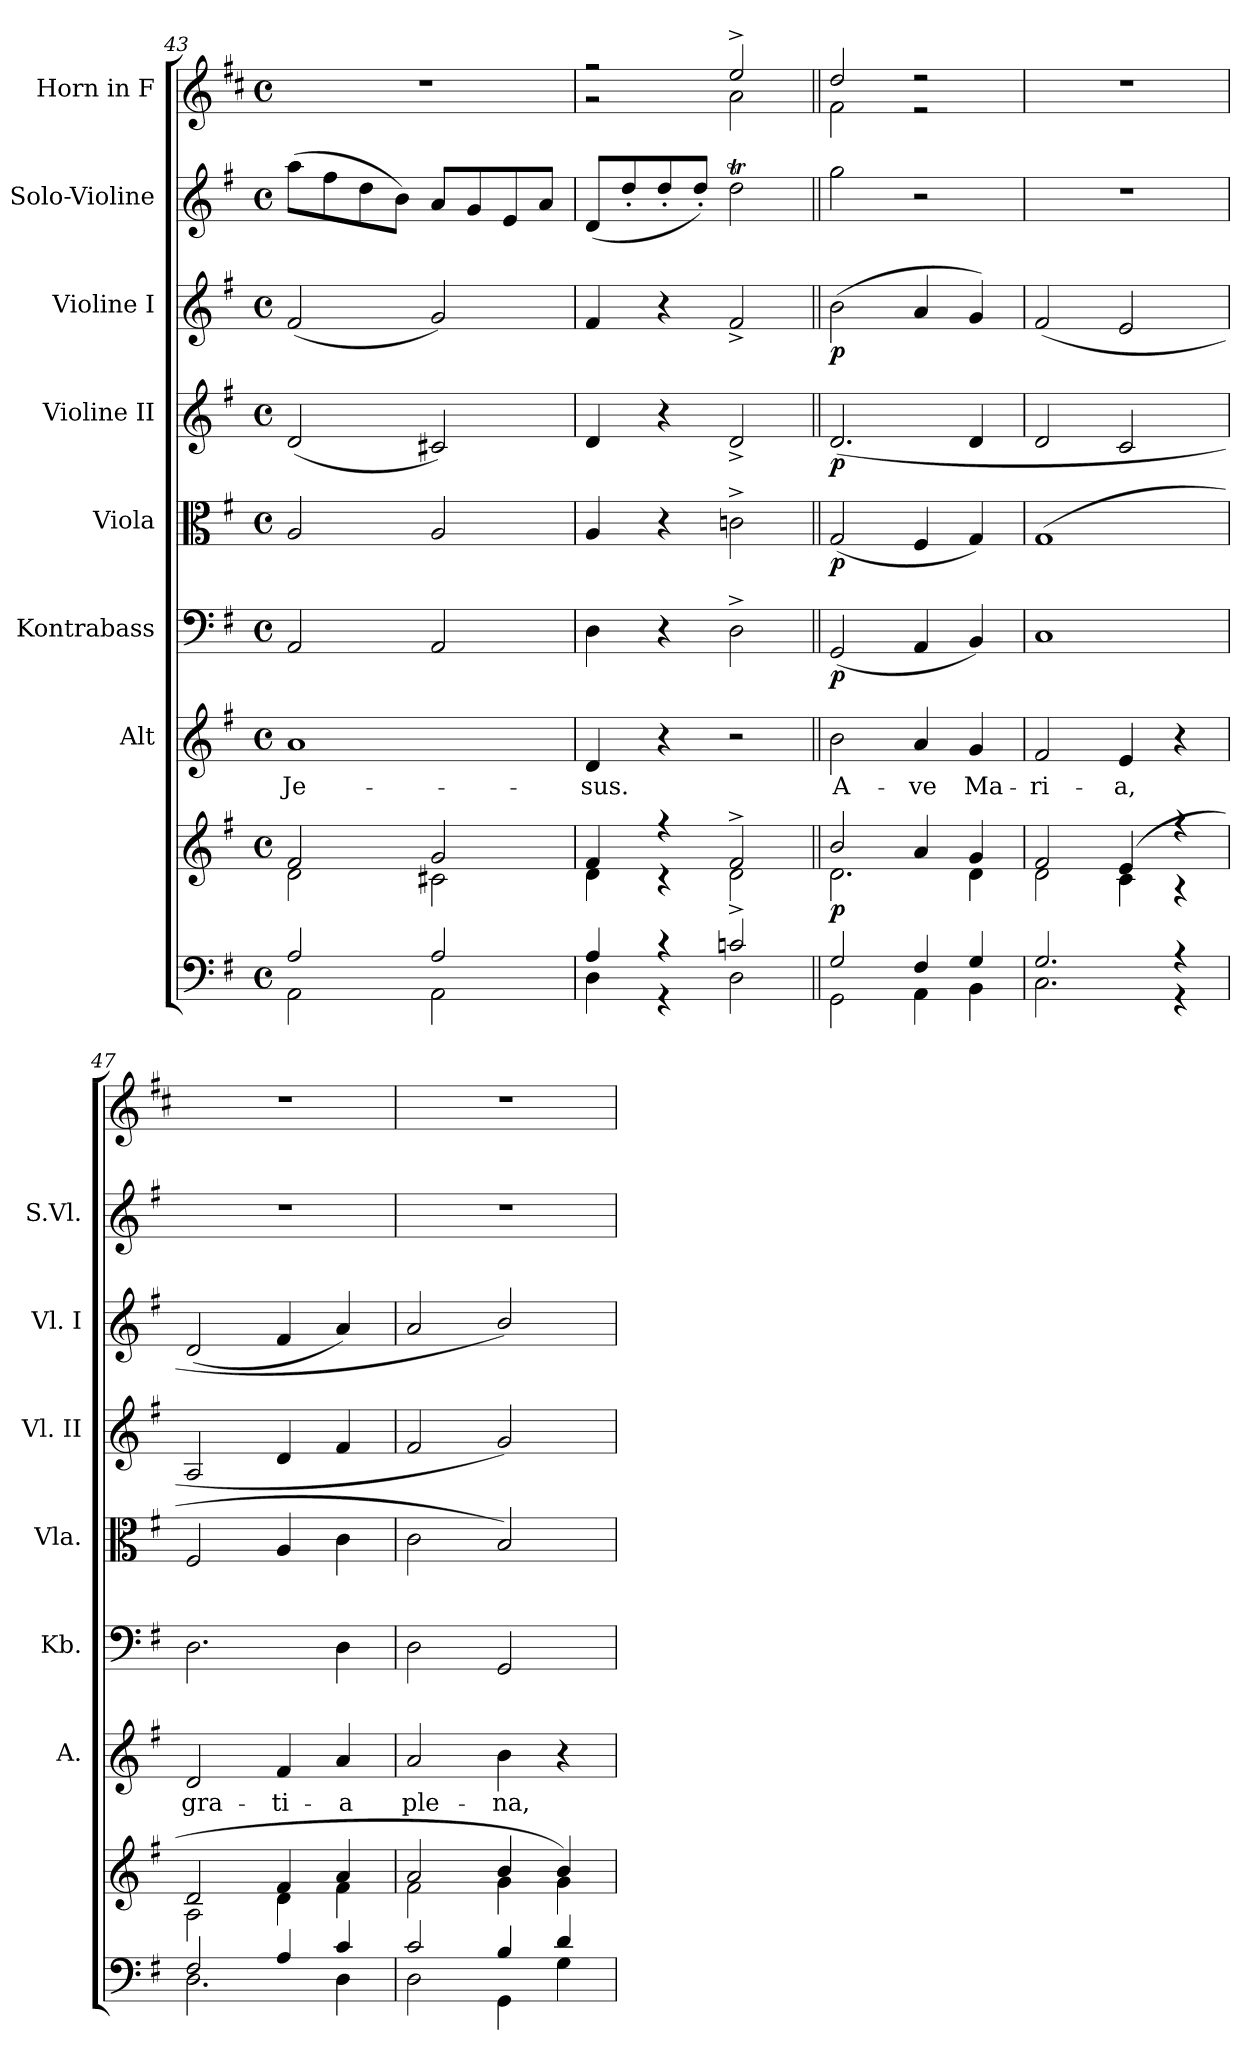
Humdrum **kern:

**kern	**kern	**dynam	**kern	**text	**kern	**dynam	**kern	**dynam	**kern	**dynam	**kern	**dynam	**kern	**kern
*part8	*part8	*part8	*part7	*part7	*part6	*part6	*part5	*part5	*part4	*part4	*part3	*part3	*part2	*part1
*staff9	*staff8	*staff8/9	*staff7	*staff7	*staff6	*staff6	*staff5	*staff5	*staff4	*staff4	*staff3	*staff3	*staff2	*staff1
*	*	*	*I"Alt	*	*I"Kontrabass	*	*I"Viola	*	*I"Violine II	*	*I"Violine I	*	*I"Solo-Violine	*I"Horn in F
*	*	*	*I'A.	*	*I'Kb.	*	*I'Vla.	*	*I'Vl. II	*	*I'Vl. I	*	*I'S.Vl.	*
*clefF4	*clefG2	*	*clefG2	*	*clefF4	*	*clefC3	*	*clefG2	*	*clefG2	*	*clefG2	*clefG2
*	*	*	*	*	*ITrd7c12	*	*	*	*	*	*	*	*	*ITrd4c7
*k[f#]	*k[f#]	*	*k[f#]	*	*k[f#]	*	*k[f#]	*	*k[f#]	*	*k[f#]	*	*k[f#]	*k[f#]
*G:	*G:	*	*G:	*	*G:	*	*G:	*	*G:	*	*G:	*	*G:	*G:
*M4/4	*M4/4	*	*M4/4	*	*M4/4	*	*M4/4	*	*M4/4	*	*M4/4	*	*M4/4	*M4/4
*met(c)	*met(c)	*	*met(c)	*	*met(c)	*	*met(c)	*	*met(c)	*	*met(c)	*	*met(c)	*met(c)
=43	=43	=43	=43	=43	=43	=43	=43	=43	=43	=43	=43	=43	=43	=43
*^	*^	*	*	*	*	*	*	*	*	*	*	*	*	*
!	!	!	!	!	!	!LO:LY:b	!	!	!	!	!	!	!	!	!	!
2A/	2AA\	2f#/	2d\	.	1a	Je-	2AAA/	.	2A/	.	(<2d/	.	(<2f#/	.	(>8aa\L	1r
.	.	.	.	.	.	.	.	.	.	.	.	.	.	.	8ff#\	.
.	.	.	.	.	.	.	.	.	.	.	.	.	.	.	8dd\	.
.	.	.	.	.	.	.	.	.	.	.	.	.	.	.	8b\J)	.
2A/	2AA\	2g/	2c#X\	.	.	.	2AAA/	.	2A/	.	2c#X/)	.	2g/)	.	8a/L	.
.	.	.	.	.	.	.	.	.	.	.	.	.	.	.	8g/	.
.	.	.	.	.	.	.	.	.	.	.	.	.	.	.	8e/	.
.	.	.	.	.	.	.	.	.	.	.	.	.	.	.	8a/J	.
=44	=44	=44	=44	=44	=44	=44	=44	=44	=44	=44	=44	=44	=44	=44	=44	=44
!	!	!	!	!	!	!LO:LY:b	!	!	!	!	!	!	!	!	!	!
*	*	*	*	*	*	*	*	*	*	*	*	*	*	*	*	*^
4A/	4D\	4f#/	4d\	.	4d/	-sus.	4DD\	.	4A/	.	4d/	.	4f#/	.	(<8d/L	2r	2r
.	.	.	.	.	.	.	.	.	.	.	.	.	.	.	8dd'</	.	.
4r	4r	4r	4r	.	4r	.	4r	.	4r	.	4r	.	4r	.	8dd'</	.	.
.	.	.	.	.	.	.	.	.	.	.	.	.	.	.	8dd'</J)	.	.
2cn^</	2D\	2f#^>/	2d\	.	2r	.	2DD^>\	.	2cn^>\	.	2d^</	.	2f#^</	.	2ddT\	2a^>/	2d\
!!LO:PB:g=z	!!
=45||	=45||	=45||	=45||	=45||	=45||	=45||	=45||	=45||	=45||	=45||	=45||	=45||	=45||	=45||	=45||	=45||	=45||
!	!	!	!	!LO:DY:b	!	!LO:LY:b	!	!LO:DY:b	!	!LO:DY:b	!	!LO:DY:b	!	!LO:DY:b	!	!	!
2G/	2GG\	2b/	2.d\	p	2b\	A-	(<2GGG/	p	(<2G/	p	(<2.d/	p	(>2b\	p	2gg\	2g/	2B\
!	!	!	!	!	!	!LO:LY:b	!	!	!	!	!	!	!	!	!	!	!
4F#/	4AA\	4a/	.	.	4a/	-ve	4AAA/	.	4F#/	.	.	.	4a/	.	2r	2r	2r
!	!	!	!	!	!	!LO:LY:b	!	!	!	!	!	!	!	!	!	!	!
4G/	4BB\	4g/	4d\	.	4g/	Ma-	4BBB/)	.	4G/)	.	4d/	.	4g/)	.	.	.	.
*	*	*	*	*	*	*	*	*	*	*	*	*	*	*	*	*v	*v
=46	=46	=46	=46	=46	=46	=46	=46	=46	=46	=46	=46	=46	=46	=46	=46	=46
!	!	!	!	!	!	!LO:LY:b	!	!	!	!	!	!	!	!	!	!
2.G/	2.C\	2f#/	2d\	.	2f#/	-ri-	1CC	.	(>1G	.	2d/	.	(<2f#/	.	1r	1r
!	!	!	!	!	!	!LO:LY:b	!	!	!	!	!	!	!	!	!	!
.	.	(4e/	4c\	.	4e/	-a,	.	.	.	.	2c/	.	2e/	.	.	.
4r	4r	4r	4r	.	4r	.	.	.	.	.	.	.	.	.	.	.
=47	=47	=47	=47	=47	=47	=47	=47	=47	=47	=47	=47	=47	=47	=47	=47	=47
!	!	!	!	!	!	!LO:LY:b	!	!	!	!	!	!	!	!	!	!
2F#/	2.D\	2d/	2A\	.	2d/	gra-	2.DD\	.	2F#/	.	2A/	.	(<2d/	.	1r	1r
!	!	!	!	!	!	!LO:LY:b	!	!	!	!	!	!	!	!	!	!
4A/	.	4f#/	4d\	.	4f#/	-ti-	.	.	4A/	.	4d/	.	4f#/	.	.	.
!	!	!	!	!	!	!LO:LY:b	!	!	!	!	!	!	!	!	!	!
4c/	4D\	4a/	4f#\	.	4a/	-a	4DD\	.	4c\	.	4f#/	.	4a/)	.	.	.
=48	=48	=48	=48	=48	=48	=48	=48	=48	=48	=48	=48	=48	=48	=48	=48	=48
!	!	!	!	!	!	!LO:LY:b	!	!	!	!	!	!	!	!	!	!
2c/	2D\	2a/	2f#\	.	2a/	ple-	2DD\	.	2c\	.	2f#/	.	2a/	.	1r	1r
!	!	!	!	!	!	!LO:LY:b	!	!	!	!	!	!	!	!	!	!
4B/	4GG\	4b/	4g\	.	4b\	-na,	2GGG/	.	2B/)	.	2g/)	.	2b/)	.	.	.
4d/	4G\	4b/)	4g\	.	4r	.	.	.	.	.	.	.	.	.	.	.
*v	*v	*	*	*	*	*	*	*	*	*	*	*	*	*	*	*
*	*v	*v	*	*	*	*	*	*	*	*	*	*	*	*	*
=	=	=	=	=	=	=	=	=	=	=	=	=	=	=
*-	*-	*-	*-	*-	*-	*-	*-	*-	*-	*-	*-	*-	*-	*-
